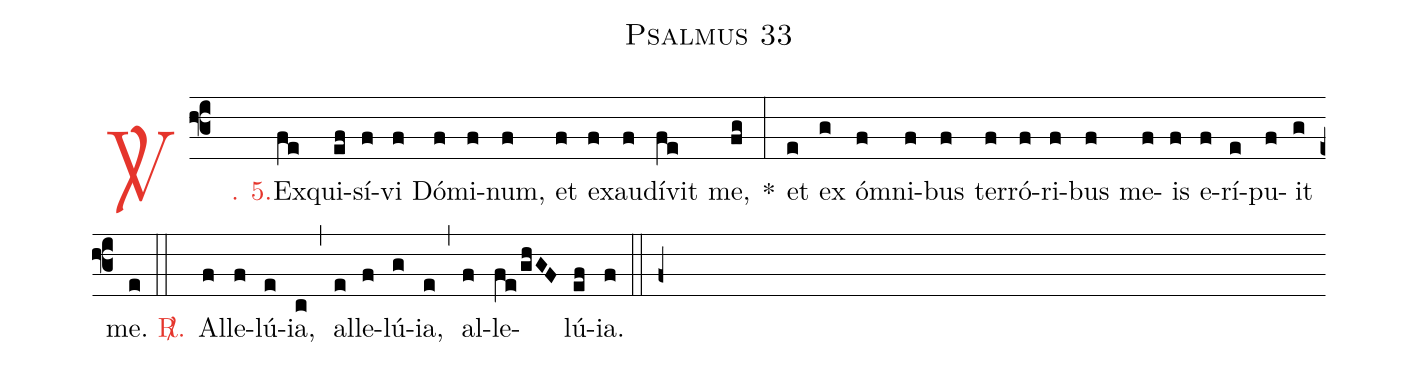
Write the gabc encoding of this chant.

name: Psalmus 33;
%%
(f3)

<c><sp>V/</sp>. 5.</c>() Ex(fe)qui(ef)sí(f)vi(f) Dó(f)mi(f)num,(f) et(f) ex(f)au(f)dívit(fe) me,(fg) *(:) et(e) ex(g) óm(f)ni(f)bus(f) ter(f)ró(f)ri(f)bus(f) me(f)is(f) e(f)rí(e)pu(f)it(g) me.(e)

(::)

<nlba><c><sp>R/</sp>.</c>() Al</nlba>(f)le(f)lú(e)ia,(c) (,) al(e)le(f)lú(g)ia,(e) (,) al(f)le(fe/ghGF)lú(ef)ia.(f)

(::)

(f+)
